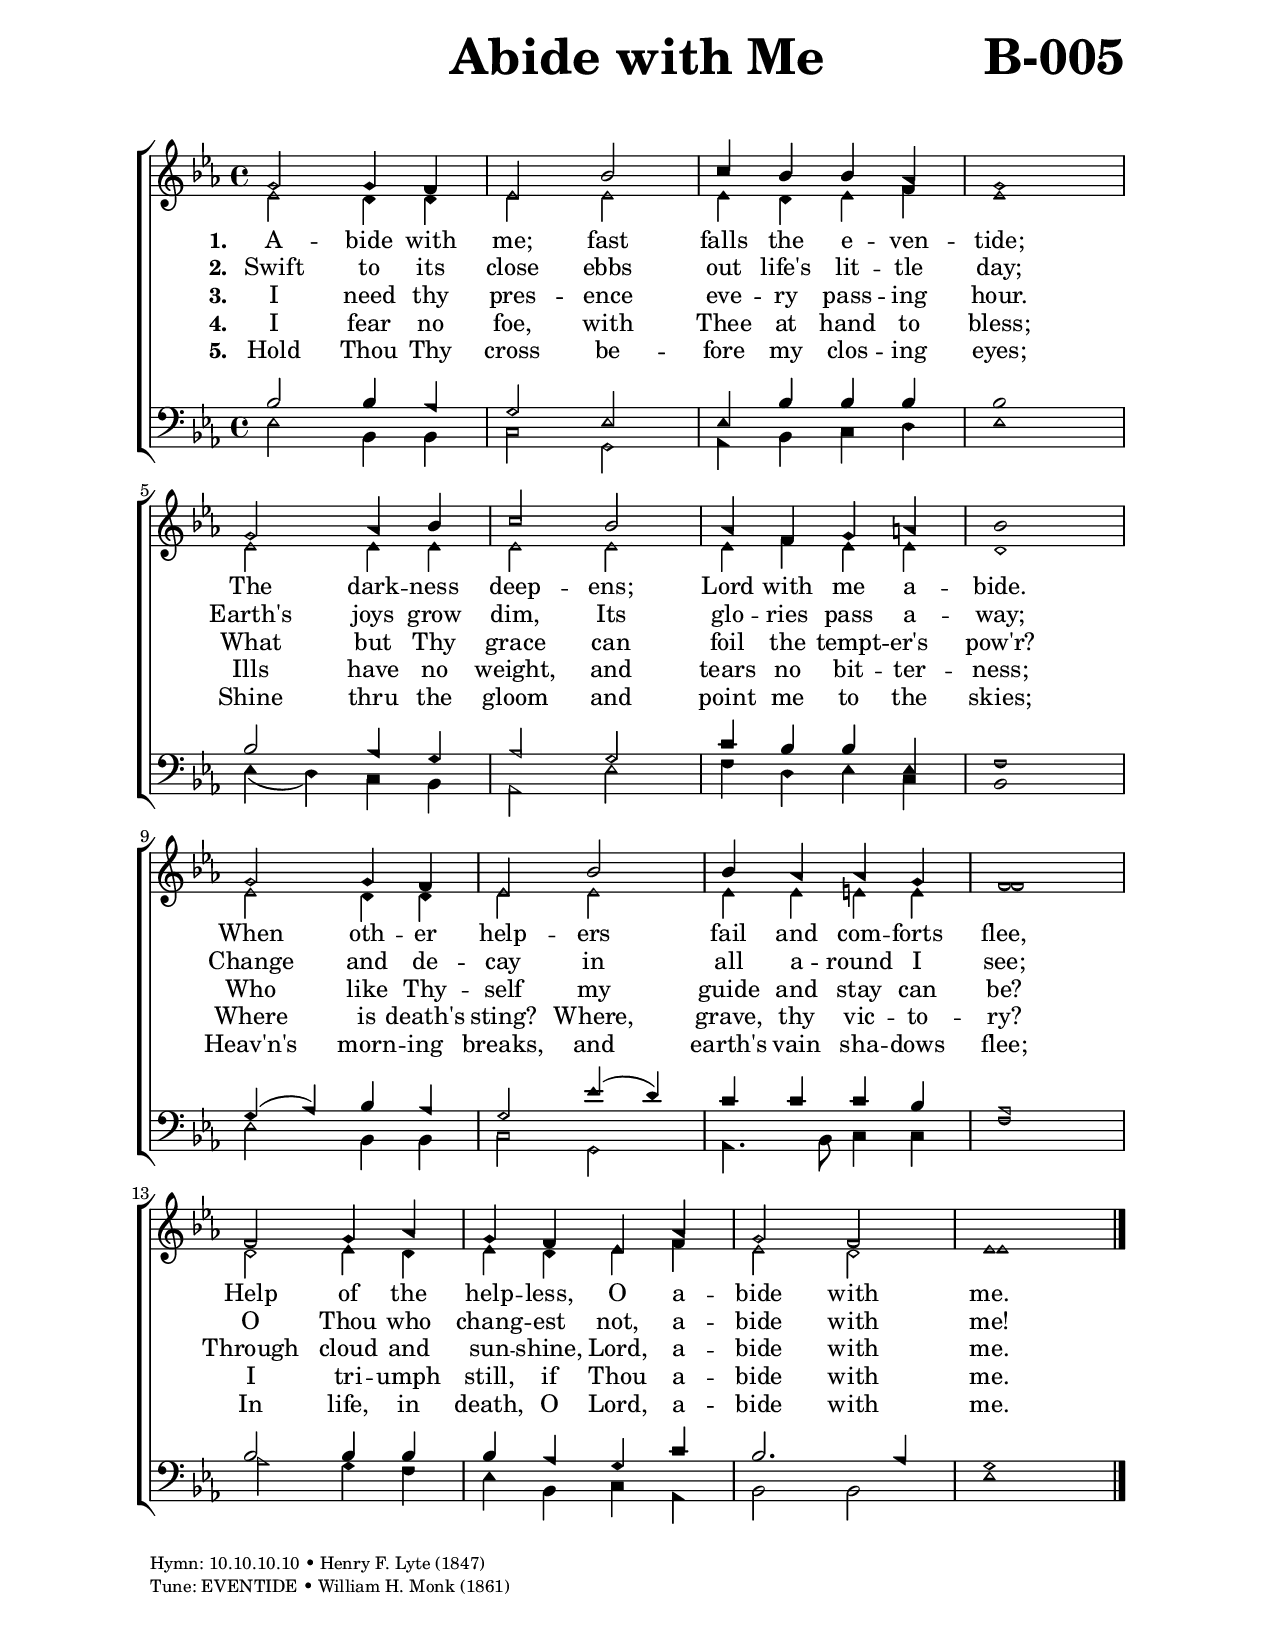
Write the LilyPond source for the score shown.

\version "2.18.2"

\include "Words-and-music.ly"

%
% Adjust the staff size to adjust the basic font size of the words and music.
%
#(set-global-staff-size 19)

% Standard full page format.
\book {
  \paper {
    #(set-paper-size "letter")
    
    %
    % Turn on to see spacing details while you tweek the layout
    %
    % annotate-spacing = ##t
    
    %
    % Various variables that can be used to tweak vertical spacing
    %
    system-system-spacing #'basic-distance = #10
    
    indent = 0
    left-margin = 1\in
    right-margin = 1\in
    top-margin = 0.3\in
    bottom-margin = 0.25\in
    print-page-number = ##f
    oddFooterMarkup = \markup {
      \fontsize #-2
      \on-the-fly \last-page {
        \column {
          \line {
            "Hymn:"
            \fromproperty #'header:meter
            \char ##x2022
            \fromproperty #'header:poet
          }
          \line {
            "Tune:"
            \fromproperty #'header:tune
            \char ##x2022
            \fromproperty #'header:composer
%            \char ##x2022 "arr. "
%            \fromproperty #'header:arranger
          }
          \line {
            \fromproperty #'header:copyright
          }
%          \line {
%            \fromproperty #'header:license
%          }
%          \vspace #0.25
%          \line {
%            "Engraved using Lilypond (www.lilypond.org) for www.acapellaworship.org.  PDF "
%          }
%          \line {
%            "This hymn may be freely copied and distributed and we encourage its use in congregational acapella singing in worship everywhere."
%          }
        }
      }
    }
    bookTitleMarkup = \markup {
      \override #'(baseline-skip . 3.5)
      \column {
        \fill-line { \fromproperty #'header:dedication }
        \override #'(baseline-skip . 3.5)
        \column {
          \abs-fontsize #24
          \bold
          \fill-line {
            ""
            \fromproperty #'header:title
            \fromproperty #'header:songNumber
          }
          \fill-line {
            \large \bold
            \fromproperty #'header:subtitle
          }
          \fill-line {
            \smaller \bold
            \fromproperty #'header:subsubtitle
          }
          \vspace #2
        }
      }
    }
  }

  \score {
    \context ChoirStaff <<
      \context Staff = upper <<
        \context Voice = sopranos {
          \voiceOne {
            \global
%            \partial 4
            \sopranoVerse
          }
        }
        \context Voice = altos {
          \voiceTwo {
            \global
%            \partial 4
            \altoVerse
          }
        }
        \new Lyrics \lyricsto "sopranos" {
          \once \override LyricText.self-alignment-X = #CENTER
          \verseOne
        }
        \new Lyrics \lyricsto "sopranos" {
          \once \override LyricText.self-alignment-X = #CENTER
          \verseTwo
        }
        \new Lyrics \lyricsto "sopranos" {
          \once \override LyricText.self-alignment-X = #CENTER
          \verseThree
        }
        \new Lyrics \lyricsto "sopranos" {
          \once \override LyricText.self-alignment-X = #CENTER
          \verseFour
        }
        \new Lyrics \lyricsto "sopranos" {
          \once \override LyricText.self-alignment-X = #CENTER
          \verseFive
        }
      >>
      \context Staff = lower <<
        \clef bass
        \context Voice = tenors {
          \voiceOne {
            \global
%            \partial 4
            \tenorVerse
          }
        }
        \context Voice = basses {
          \voiceTwo {
            \global
%            \partial 4
            \bassVerse
          }
        }
      >>
    >>
    \layout {
      ragged-last = ##f
    }
  }
  %
  % Extra additional score containing all the music so we can have a single MIDI file
  %
  \score {
    \context ChoirStaff <<
      \context Staff = upper <<
        \context Voice = sopranos {
          \voiceOne {
            \global
%            \partial 4
            \sopranoVerse
%            \sopranoChorus
          }
        }
        \context Voice = altos {
          \voiceTwo {
            \global
%            \partial 4
            \altoVerse
%            \altoChorus
          }
        }
      >>
      \context Staff = lower <<
        \clef bass
        \context Voice = tenors {
          \voiceOne {
            \global
%            \partial 4
            \tenorVerse
%            \tenorChorus
          }
        }
        \context Voice = basses {
          \voiceTwo {
            \global
%            \partial 4
            \bassVerse
%            \bassChorus
          }
        }
      >>
    >>
    \midi {
      \context {
        \Staff
        \remove "Staff_performer"
      }
      \context {
        \Voice
          \consists "Staff_performer"
      }
      \tempo 4 = 110
    }
  }
}